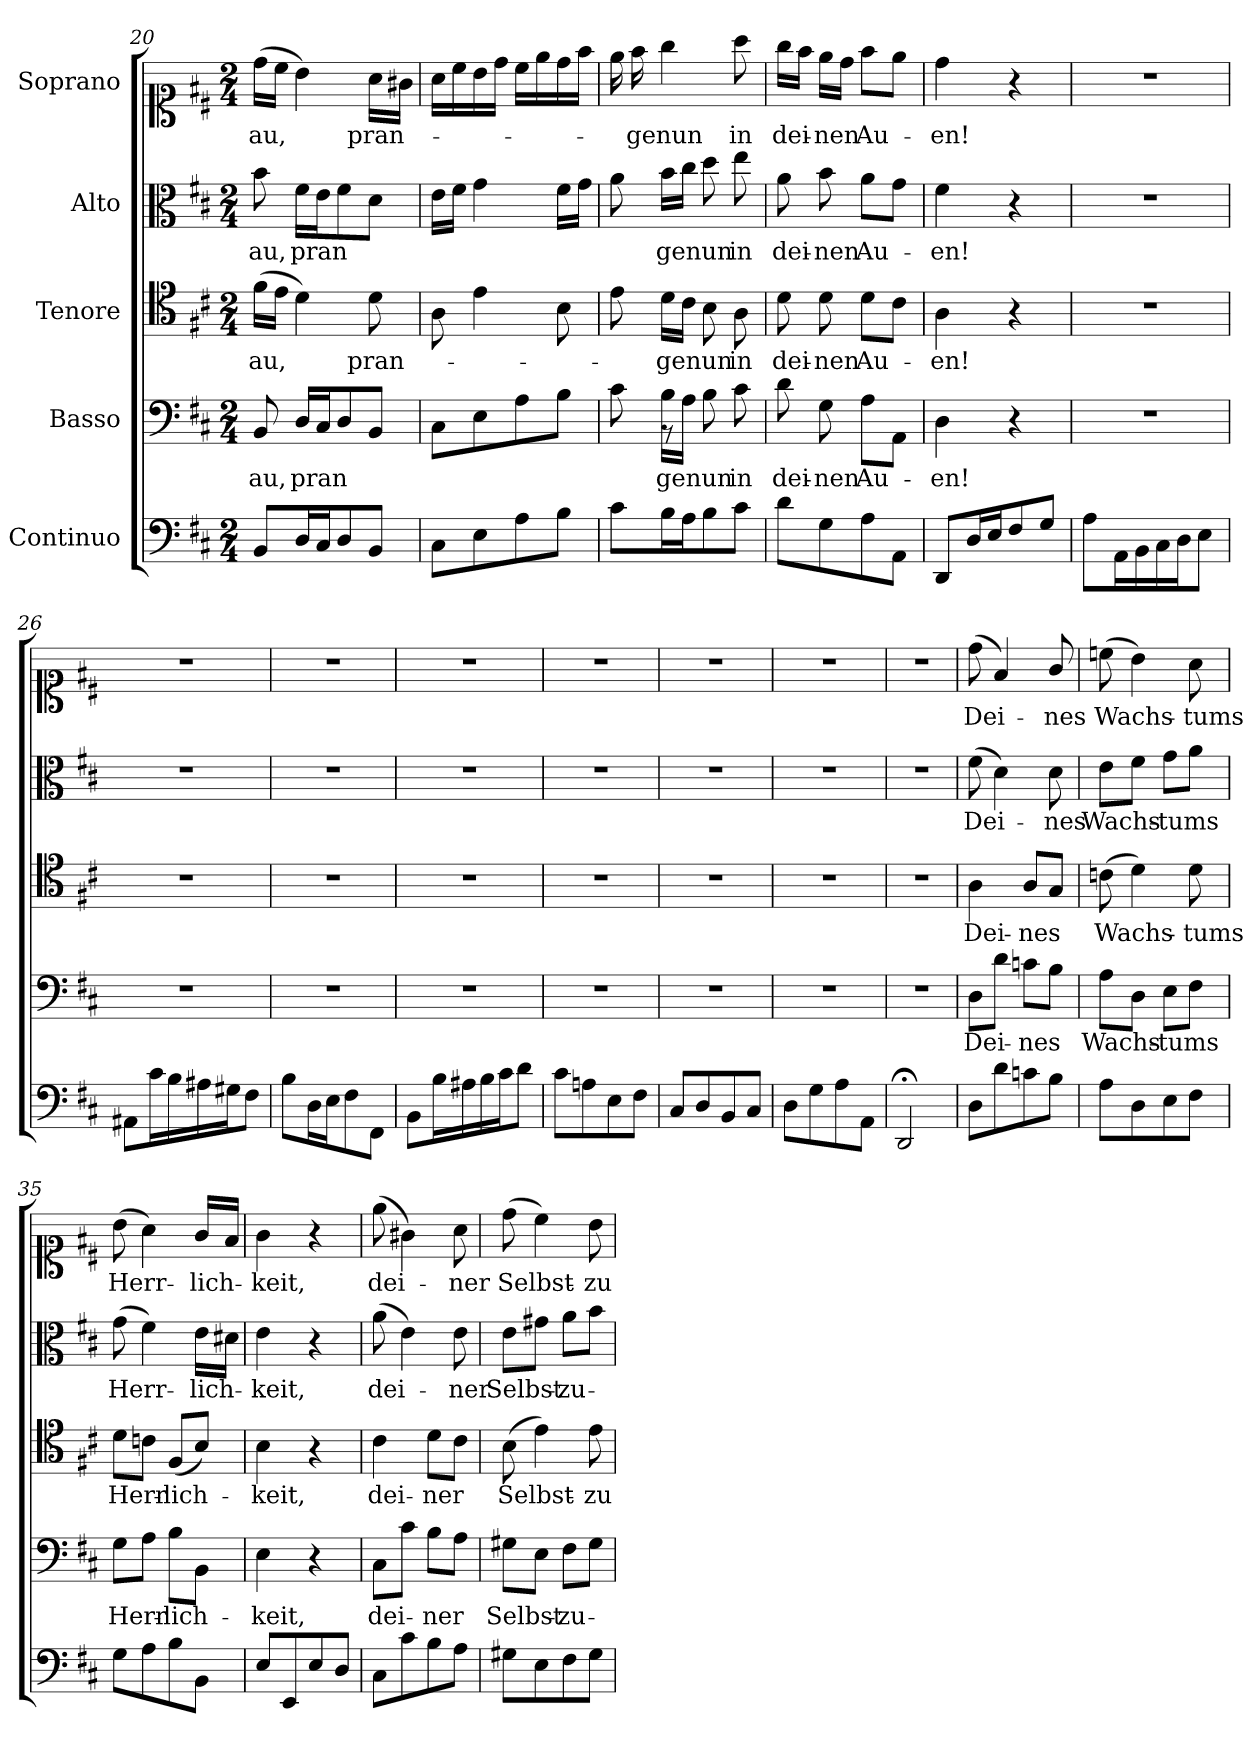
**kern	**kern	**text	**kern	**text	**kern	**text	**kern	**text
*part5	*part4	*part4	*part3	*part3	*part2	*part2	*part1	*part1
*staff5	*staff4	*staff4	*staff3	*staff3	*staff2	*staff2	*staff1	*staff1
*I"Continuo	*I"Basso	*	*I"Tenore	*	*I"Alto	*	*I"Soprano	*
*clefF4	*clefF4	*	*clefC4	*	*clefC3	*	*clefC1	*
*k[f#c#]	*k[f#c#]	*	*k[f#c#]	*	*k[f#c#]	*	*k[f#c#]	*
*M2/4	*M2/4	*	*M2/4	*	*M2/4	*	*M2/4	*
=20	=20	=20	=20	=20	=20	=20	=20	=20
!	!	!LO:LY:b	!	!LO:LY:b	!	!LO:LY:b	!	!LO:LY:b
8BB/L	8BB/	-au,	(>16f#\LL	-au,	8b\	-au,	(>16dd\LL	-au,
.	.	.	16e\JJ	.	.	.	16cc#\JJ	.
!	!	!LO:LY:b	!	!	!	!LO:LY:b	!	!
16D/L	16D/LL	pran-	4d\)	.	16f#\LL	pran-	4b\)	.
16C#/J	16C#/J	.	.	.	16e\J	.	.	.
8D/	8D/	.	.	.	8f#\	.	.	.
!	!	!	!	!LO:LY:b	!	!	!	!LO:LY:b
8BB/J	8BB/J	.	8d\	pran-	8d\J	.	16a\LL	pran-
.	.	.	.	.	.	.	16g#X\JJ	.
=21	=21	=21	=21	=21	=21	=21	=21	=21
8C#\L	8C#\L	.	8A\	.	16e\LL	.	16a\LL	.
.	.	.	.	.	16f#\JJ	.	16cc#\	.
8E\	8E\	.	4e\	.	4g\	.	16b\	.
.	.	.	.	.	.	.	16dd\JJ	.
8A\	8A\	.	.	.	.	.	16cc#\LL	.
.	.	.	.	.	.	.	16ee\	.
8B\J	8B\J	.	8B\	.	16f#\LL	.	16dd\	.
.	.	.	.	.	16g\JJ	.	16ff#\JJ	.
=22	=22	=22	=22	=22	=22	=22	=22	=22
!	!	!LO:LY:b	!	!	!	!LO:LY:b	!	!
*	*^	*	*	*	*	*	*	*
8c#\L	8c#\	8ryy	--	8e\	.	8a\	--	16ee\	.
!	!	!	!	!	!	!	!	!	!LO:LY:b
.	.	.	.	.	.	.	.	16ff#\	ge
!	!	!	!LO:LY:b	!	!LO:LY:b	!	!LO:LY:b	!	!LO:LY:b
16B\L	16B\LL	8r	ge	16d\LL	ge	16b\LL	ge	4gg\	nun
16A\J	16A\JJ	.	.	16c#\JJ	.	16cc#\JJ	.	.	.
!	!	!	!LO:LY:b	!	!LO:LY:b	!	!LO:LY:b	!	!
8B\	8B\	4ryy	nun	8B\	nun	8dd\	nun	.	.
!	!	!	!LO:LY:b	!	!LO:LY:b	!	!LO:LY:b	!	!LO:LY:b
8c#\J	8c#\	.	in	8A\	in	8ee\	in	8aa\	in
*	*v	*v	*	*	*	*	*	*	*
=23	=23	=23	=23	=23	=23	=23	=23	=23
!	!	!LO:LY:b	!	!LO:LY:b	!	!LO:LY:b	!	!LO:LY:b
8d\L	8d\	dei-	8d\	dei-	8a\	dei-	16gg\LL	dei-
.	.	.	.	.	.	.	16ff#\JJ	.
!	!	!LO:LY:b	!	!LO:LY:b	!	!LO:LY:b	!	!LO:LY:b
8G\	8G\	-nen	8d\	-nen	8b\	-nen	16ee\LL	-nen
.	.	.	.	.	.	.	16dd\JJ	.
!	!	!LO:LY:b	!	!LO:LY:b	!	!LO:LY:b	!	!LO:LY:b
8A\	8A\L	Au-	8d\L	Au-	8a\L	Au-	8ff#\L	Au-
8AA\J	8AA\J	.	8c#\J	.	8g\J	.	8ee\J	.
=24	=24	=24	=24	=24	=24	=24	=24	=24
!	!	!LO:LY:b	!	!LO:LY:b	!	!LO:LY:b	!	!LO:LY:b
8DD/L	4D\	-en!	4A\	-en!	4f#\	-en!	4dd\	en!
16D/L	.	.	.	.	.	.	.	.
16E/J	.	.	.	.	.	.	.	.
8F#/	4r	.	4r	.	4r	.	4r	.
8G/J	.	.	.	.	.	.	.	.
=25	=25	=25	=25	=25	=25	=25	=25	=25
8A\L	2r	.	2r	.	2r	.	2r	.
16AA\L	.	.	.	.	.	.	.	.
16BB\	.	.	.	.	.	.	.	.
16C#\	.	.	.	.	.	.	.	.
16D\J	.	.	.	.	.	.	.	.
8E\J	.	.	.	.	.	.	.	.
!!LO:PB:g=z
=26	=26	=26	=26	=26	=26	=26	=26	=26
8AA#X\L	2r	.	2r	.	2r	.	2r	.
16c#\L	.	.	.	.	.	.	.	.
16B\	.	.	.	.	.	.	.	.
16A#X\	.	.	.	.	.	.	.	.
16G#X\J	.	.	.	.	.	.	.	.
8F#\J	.	.	.	.	.	.	.	.
=27	=27	=27	=27	=27	=27	=27	=27	=27
8B\L	2r	.	2r	.	2r	.	2r	.
16D\L	.	.	.	.	.	.	.	.
16E\J	.	.	.	.	.	.	.	.
8F#\	.	.	.	.	.	.	.	.
8FF#\J	.	.	.	.	.	.	.	.
=28	=28	=28	=28	=28	=28	=28	=28	=28
8BB\L	2r	.	2r	.	2r	.	2r	.
16B\L	.	.	.	.	.	.	.	.
16A#X\	.	.	.	.	.	.	.	.
16B\	.	.	.	.	.	.	.	.
16c#\J	.	.	.	.	.	.	.	.
8d\J	.	.	.	.	.	.	.	.
=29	=29	=29	=29	=29	=29	=29	=29	=29
8c#\L	2r	.	2r	.	2r	.	2r	.
8An\	.	.	.	.	.	.	.	.
8E\	.	.	.	.	.	.	.	.
8F#\J	.	.	.	.	.	.	.	.
=30	=30	=30	=30	=30	=30	=30	=30	=30
8C#/L	2r	.	2r	.	2r	.	2r	.
8D/	.	.	.	.	.	.	.	.
8BB/	.	.	.	.	.	.	.	.
8C#/J	.	.	.	.	.	.	.	.
=31	=31	=31	=31	=31	=31	=31	=31	=31
8D\L	2r	.	2r	.	2r	.	2r	.
8G\	.	.	.	.	.	.	.	.
8A\	.	.	.	.	.	.	.	.
8AA\J	.	.	.	.	.	.	.	.
=32	=32	=32	=32	=32	=32	=32	=32	=32
2DD;/	2r	.	2r	.	2r	.	2r	.
=33	=33	=33	=33	=33	=33	=33	=33	=33
!	!	!LO:LY:b	!	!LO:LY:b	!	!LO:LY:b	!	!LO:LY:b
8D\L	8D\L	Dei-	4A\	Dei-	(>8f#\	Dei-	(>8dd\	Dei-
8d\	8d\J	.	.	.	4d\)	.	4f#/)	.
!	!	!LO:LY:b	!	!LO:LY:b	!	!	!	!
8cn\	8cn\L	-nes	8A/L	-nes	.	.	.	.
!	!	!	!	!	!	!LO:LY:b	!	!LO:LY:b
8B\J	8B\J	.	8G/J	.	8d\	-nes	8g/	-nes
=34	=34	=34	=34	=34	=34	=34	=34	=34
!	!	!LO:LY:b	!	!LO:LY:b	!	!LO:LY:b	!	!LO:LY:b
8A\L	8A\L	Wachs-	(>8cn\	Wachs-	8e\L	Wachs-	(>8ccn\	Wachs-
8D\	8D\J	.	4d\)	.	8f#\J	.	4b\)	.
!	!	!LO:LY:b	!	!	!	!LO:LY:b	!	!
8E\	8E\L	-tums	.	.	8g\L	-tums	.	.
!	!	!	!	!LO:LY:b	!	!	!	!LO:LY:b
8F#\J	8F#\J	.	8d\	-tums	8a\J	.	8a\	-tums
=35	=35	=35	=35	=35	=35	=35	=35	=35
!	!	!LO:LY:b	!	!LO:LY:b	!	!LO:LY:b	!	!LO:LY:b
8G\L	8G\L	Herr-	8d\L	Herr-	(>8g\	Herr-	(>8b\	Herr-
8A\	8A\J	.	8cn\J	.	4f#\)	.	4a\)	.
!	!	!LO:LY:b	!	!LO:LY:b	!	!	!	!
8B\	8B\L	-lich-	(<8F#/L	-lich-	.	.	.	.
!	!	!	!	!	!	!LO:LY:b	!	!LO:LY:b
8BB\J	8BB\J	.	8B/J)	.	16e\LL	-lich-	16g/LL	-lich-
.	.	.	.	.	16d#X\JJ	.	16f#/JJ	.
!!LO:LB:g=z
=36	=36	=36	=36	=36	=36	=36	=36	=36
!	!	!LO:LY:b	!	!LO:LY:b	!	!LO:LY:b	!	!LO:LY:b
8E/L	4E\	-keit,	4B\	-keit,	4e\	-keit,	4g\	-keit,
8EE/	.	.	.	.	.	.	.	.
8E/	4r	.	4r	.	4r	.	4r	.
8D/J	.	.	.	.	.	.	.	.
=37	=37	=37	=37	=37	=37	=37	=37	=37
!	!	!LO:LY:b	!	!LO:LY:b	!	!LO:LY:b	!	!LO:LY:b
8C#\L	8C#\L	dei-	4c#\	dei-	(>8a\	dei-	(>8ee\	dei-
8c#\	8c#\J	.	.	.	4e\)	.	4g#X\)	.
!	!	!LO:LY:b	!	!LO:LY:b	!	!	!	!
8B\	8B\L	-ner	8d\L	-ner	.	.	.	.
!	!	!	!	!	!	!LO:LY:b	!	!LO:LY:b
8A\J	8A\J	.	8c#\J	.	8e\	-ner	8a\	-ner
=38	=38	=38	=38	=38	=38	=38	=38	=38
!	!	!LO:LY:b	!	!LO:LY:b	!	!LO:LY:b	!	!LO:LY:b
8G#X\L	8G#X\L	Selbst-	(>8B\	Selbst-	8e\L	Selbst-	(>8dd\	Selbst-
8E\	8E\J	.	4e\)	.	8g#X\J	.	4cc#\)	.
!	!	!LO:LY:b	!	!	!	!LO:LY:b	!	!
8F#\	8F#\L	-zu-	.	.	8a\L	-zu-	.	.
!	!	!	!	!LO:LY:b	!	!	!	!LO:LY:b
8G#\J	8G#\J	.	8e\	-zu-	8b\J	.	8b\	-zu-
=	=	=	=	=	=	=	=	=
*-	*-	*-	*-	*-	*-	*-	*-	*-
